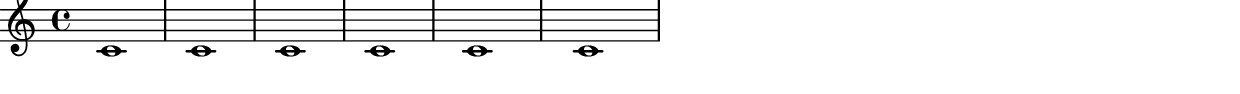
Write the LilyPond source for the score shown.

%% Generated by lilypond-book.py
%% Options: [exampleindent=10.16\mm,indent=0\mm,line-width=160\mm]
\include "lilypond-book-preamble.ly"


% ****************************************************************
% Start cut-&-pastable-section
% ****************************************************************



\paper {
  indent = 0\mm
  line-width = 160\mm
  % offset the left padding, also add 1mm as lilypond creates cropped
  % images with a little space on the right
  line-width = #(- line-width (* mm  3.000000) (* mm 1))
}

\layout {
  
}





% ****************************************************************
% ly snippet:
% ****************************************************************
\sourcefilename "/home/gub/gub/target/linux-x86/src/lilypond-git.sv.gnu.org--lilypond.git-release-unstable/input/regression/fret-diagrams-dots.ly"
\sourcefileline 0
\version "2.19.8"

\header {
  texidoc="
Dots indicating fingerings can be changed in location,
size, and coloring.
It is possible to parenthesize a single dot.  The color
of the paranthesis may be taken from dot or default.
A possible collision between parathesis and fret-label-
indication can be resolved by an override for
@code{fret-label-horizontal-offset} in @code{fret-diagram-details}.

"
}

\layout { ragged-right = ##t }

<<
  \chords {
    c1 |
    c1 |
    c1 |
    c1 |
    c1 |
    c1
  }

  \new Voice {
    \textLengthOn

     %% C major for guitar,  verbose style
    c'1 ^\markup {
            \fret-diagram-verbose #'((mute 6)
                                     (place-fret 5 3 1)
                                     (place-fret 4 5 2)
                                     (place-fret 3 5 3)
                                     (place-fret 2 5 4)
                                     (place-fret 1 3 1)
                                     (barre 5 1 3))}

     %% C major for guitar, verbose style
    \override TextScript.fret-diagram-details.dot-radius = #0.3
    c' ^\markup {
            \fret-diagram-verbose #'((mute 6)
                                     (place-fret 5 3 1)
                                     (place-fret 4 5 2)
                                     (place-fret 3 5 3)
                                     (place-fret 2 5 4)
                                     (place-fret 1 3 1)
                                     (barre 5 1 3))}

     %% C major for guitar, verbose style
    \revert TextScript.fret-diagram-details.dot-radius
    \once \override TextScript.fret-diagram-details.dot-color = #'white
    c' ^\markup {
            \fret-diagram-verbose #'((mute 6)
                                     (place-fret 5 3 1)
                                     (place-fret 4 5 2)
                                     (place-fret 3 5 3)
                                     (place-fret 2 5 4)
                                     (place-fret 1 3 1)
                                     (barre 5 1 3))}

     %% C major for guitar,  verbose style
    \once \override TextScript.fret-diagram-details.dot-position = #0.5
    c'1 ^\markup {
            \fret-diagram-verbose #'((mute 6)
                                     (place-fret 5 3 1)
                                     (place-fret 4 5 2)
                                     (place-fret 3 5 3)
                                     (place-fret 2 5 4)
                                     (place-fret 1 3 1)
                                     (barre 5 1 3))}

     %% C major for guitar,  verbose style
    \once \override TextScript.size = #1.4
    c'1 ^\markup {
            \fret-diagram-verbose #'((mute 6)
                                     (place-fret 5 3 1 blue)
                                     (place-fret 4 5 2 red parenthesized)
                                     (place-fret 3 5 3)
                                     (place-fret 2 5 4 red)
                                     (place-fret 1 3 1 blue parenthesized)
                                     (barre 5 1 3))}

     %% C major for guitar,  verbose style
     %% larger size and dot-radius
     %% different dot-colors
     %% parenthesizing single dots, with different paren-color
     %% horizontal moving fret-label-indication
    \once \override TextScript.size = #1.5
    \once \override TextScript.fret-diagram-details.dot-radius = #0.4
    \once \override TextScript.fret-diagram-details.fret-label-horizontal-offset = #0.2
    c'1 ^\markup {
            \fret-diagram-verbose
              #'((mute 6)
                 (place-fret 5 3 1 blue)
                 (place-fret 4 5 2 red parenthesized default-paren-color)
                 (place-fret 3 5 3)
                 (place-fret 2 5 4 red)
                 (place-fret 1 3 1 blue parenthesized)
                 (barre 5 1 3))}

 }
>>



% ****************************************************************
% end ly snippet
% ****************************************************************
